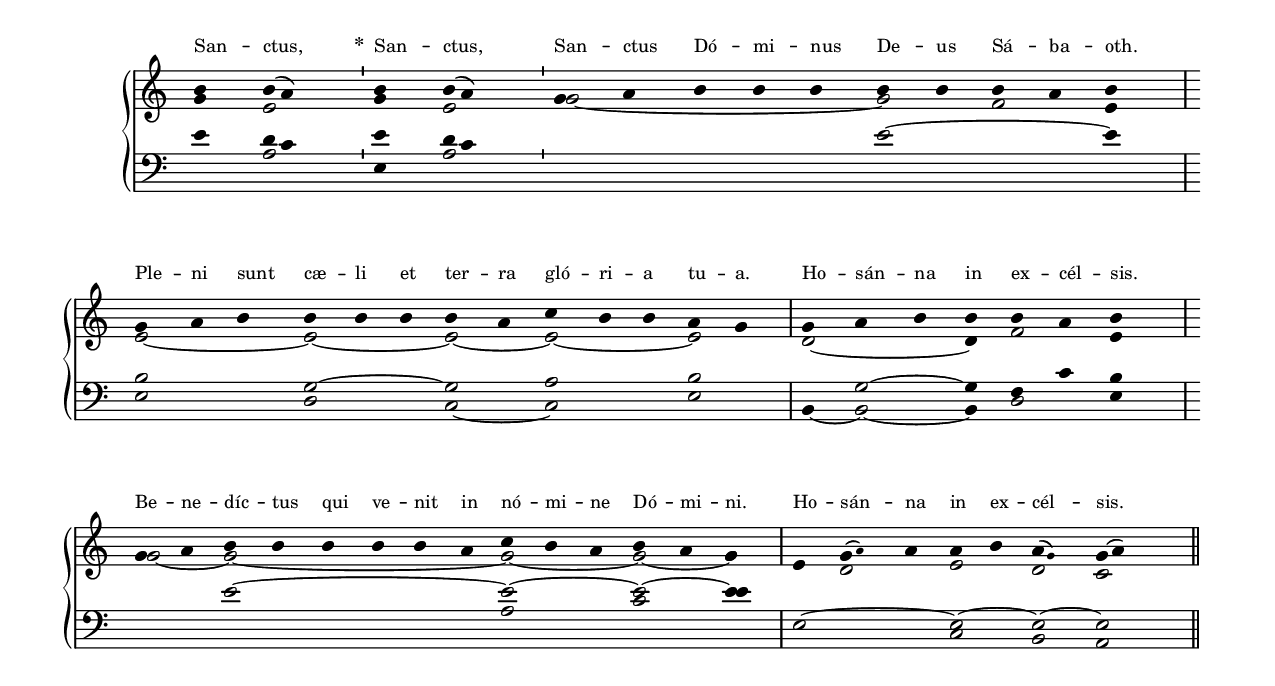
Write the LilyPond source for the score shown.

\version "2.22.0"
\include "gregorian.ly"
\include "noh2.ily"

%Proofed 3/14

global = {
  \cadenzaOn
  \override Glissando #'thickness = #2.0
  \set tieWaitForNote = ##t
}

chantText = \lyricmode {
	San -- ctus, \set stanza = "*"
 San -- ctus, San -- ctus Dó -- mi -- nus De -- us Sá -- ba -- oth. Ple -- ni sunt cæ -- li et ter -- ra gló -- ri -- a tu -- a. Ho -- sán -- na in ex -- cél -- sis. Be -- ne -- díc -- tus qui ve -- nit in nó -- mi -- ne Dó -- mi -- ni. Ho -- sán -- na in ex -- cél -- sis. 
}

chantMusic = {
  \tieDown
	\key c \major
b'4 b'4( a'4) 
\divisioMinima
b'4 b'4( a'4) 
\divisioMinima
g'4 a'4 
b'4 b'4 b'4 
b'4 b'4 
b'4 a'4 b'4 
\divisioMaxima \bar "" \break
g'4 a'4 
b'4 
b'4 b'4 
b'4 
b'4 a'4 
c''4 b'4 b'4 
a'4 g'4 
\divisioMaxima
g'4 a'4 b'4 
b'4 
b'4 a'4 b'4 
\divisioMaxima
\bar "" \break
g'4 a'4 b'4 b'4 
b'4 
b'4 b'4 
a'4 
c''4 b'4 a'4 
b'4 a'4 g'4 
\divisioMaxima
e'4 g'4( \once \tweak #'font-size #-4 a'4) a'4 
a'4 
b'4 a'4( \once \tweak #'font-size #-4 g'4) g'4( a'4) 
\finalis
}

altoMusic = {
	g'4 
e'2*4/4 
g'4 
e'2*4/4 
g'2*10/4~ 
g'2*4/4 
f'2*4/4 
e'4 
e'2*6/4~ 
e'2*6/4~ 
e'2*4/4~ 
e'2*6/4~ 
e'2*4/4 
d'2*6/4~ 
d'4 
f'2*4/4 
e'4 
g'2*4/4~ 
g'2*12/4~ 
g'2*6/4~ 
g'2*4/4~ 
g'4 
s4 
d'2*6/4 
e'2*4/4 
d'2*4/4 
c'2*4/4 
}

tenorMusic = {
	\key c \major
e'4 
d'4 
c'4 
\divisioMinima
e'4 
d'4 
c'4 
\divisioMinima
s2*10/4 
e'2*8/4~ 
e'4 
\divisioMaxima
b2*6/4 
g2*6/4~ 
g2*4/4 
a2*6/4 
b2*4/4 
\divisioMaxima
s4 
g2*4/4~ 
g4 
f4 
c'4 
b4 
\divisioMaxima
s2*4/4 
e'2*12/4~ 
e'2*6/4~ 
e'2*4/4~ 
e'4 
\divisioMaxima
e2*8/4~ 
e2*4/4~ 
e2*4/4~ 
e2*4/4 
\finalis
}

bassMusic = {
	s4 
a2*4/4 
e4 
a2*4/4 
s2*20/4 
e2*6/4 
d2*6/4 
c2*4/4~ 
c2*6/4 
e2*4/4 
b,4~ 
b,2*4/4~ 
b,4 
d2*4/4 
e4 
s2*16/4 
a2*6/4 
c'2*4/4 
\shiftRight e'4 
s2*8/4 
c2*4/4 
b,2*4/4 
a,2*4/4 
}

voiceLines = {
  \voiceLineStyle

  % Manually add line break
  %s2
  %\allowVoiceLineBreak
  %\voiceLine "down" "down" a2*3/2 a2*1/2
}

\score{
  <<
    \new Lyrics
    \new GrandStaff <<
      \set GrandStaff.autoBeaming = ##f
      \set GrandStaff.instrumentName = \markup \center-column {
        ""
      }
      \new Staff = up <<
        \new Voice = "chant" {
          \voiceOne \global \chantMusic
        }
        \new Voice {
          \voiceTwo \global \altoMusic
        }
      >>

      \new Staff = down <<
        \clef bass
        \new Voice {
          \voiceOne \global \tenorMusic
        }
        \new Voice {
          \voiceTwo \global \bassMusic
        }
        \new Voice {
          \voiceThree \global \voiceLines
        }
      >>
    >>
    \context Lyrics {
      \lyricsto chant {
        \chantText
      }
    }
  >>
}
